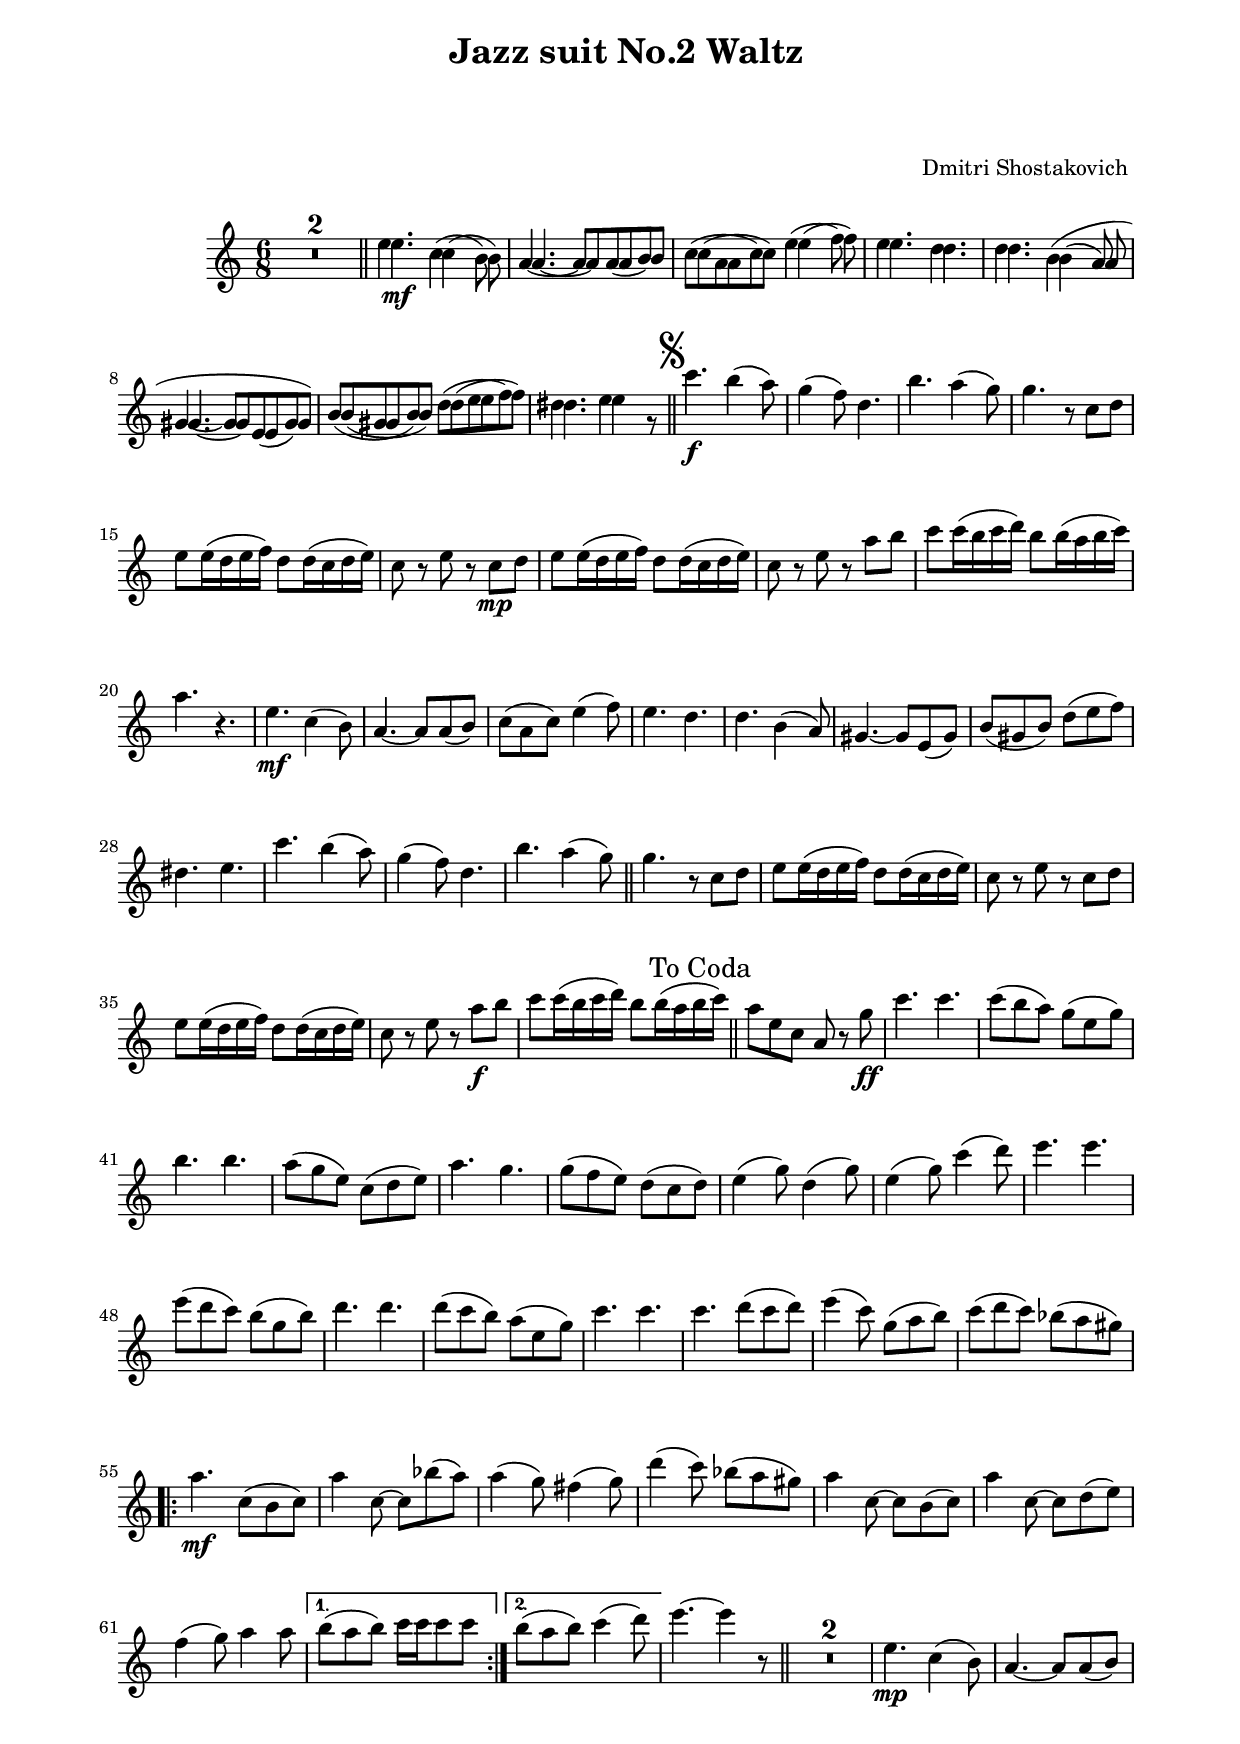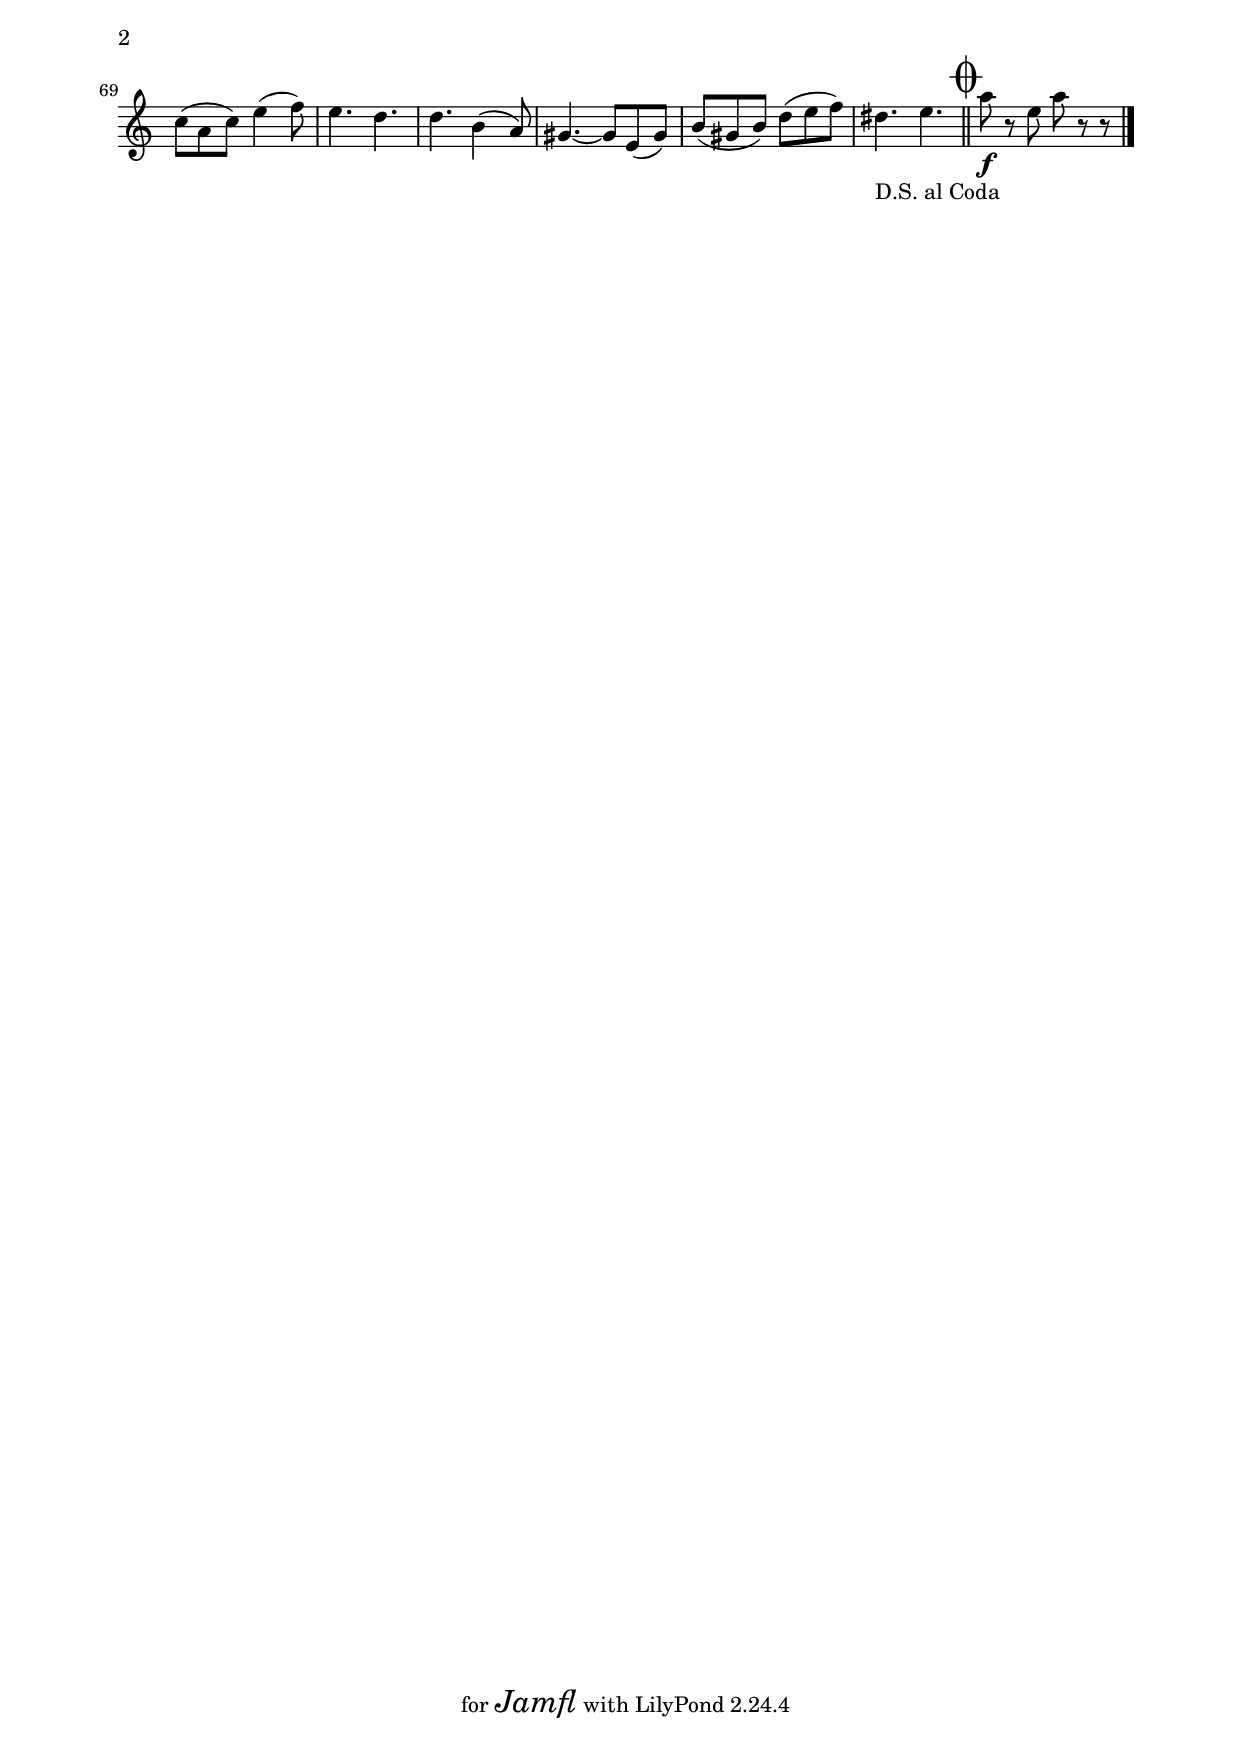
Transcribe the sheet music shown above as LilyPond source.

\version "2.22.1"

Melody_Second = {
  \compressMMRests {
    R1*6/8 * 2 \bar "||"
    e4. c4( b8) | a4.~ a8 a b | c( a c) e4( f8) |
    e4. d | d b4( a8 | gis4.~ gis8 e( gis) | 
    b( gis b) d( e f) | dis4. e |

  } % end compressMMrests


} % end Melody_Second
%(
Melody_First = {
    \compressMMRests {
      R1*2*6/8 \bar "||"
      e4.\mf c4( b8) | a4.~ a8 a( b) | c( a c) e4( f8) |
      e4. d | d b4( a8) | gis4.~ gis8 e( gis) | 
      b( gis b) d( e f) | dis4. e4 r8 |
      \bar "||"
      \once \override Score.RehearsalMark.font-size = #2
      \mark \markup { \musicglyph "scripts.segno" }
    %11
      c'4.\f b4( a8) | g4( f8) d4. | b'4. a4( g8) |
      g4. r8 c, d | e e16( d e f) d8 d16( c d e) |
      c8 r e r c\mp d | e e16( d e f) d8 d16( c d e) |
      c8 r e r a b | c c16( b c d) b8 b16( a b c) |
      a4. r4. |
    %21
      e\mf c4( b8) | a4.~ a8 a( b) | c( a c) e4( f8) |
      e4. d | d b4( a8) | gis4.~ gis8 e( gis) | b( gis b) d( e f) | 
      dis4. e | c'4. b4( a8) | g4( f8) d4. | b'4. a4( g8)
      \bar "||"
    %32
      g4. r8 c, d | e e16( d e f) d8 d16( c d e) |
      c8 r e r c d | e e16( d e f) d8 d16( c d e) |
      c8 r e r a\f b | c c16( b c d) b8 b16( a b c) |
      \mark "To Coda         "
      \bar "||"
      %\pageBreak
    %38
      a8 e c a r g'\ff | c4. c | c8( b a) g( e g) | b4. b |
      a8( g e) c( d e) | a4. g | g8( f e) d( c d) | 
      e4( g8) d4( g8) | e4( g8) c4( d8) | e4. e | 
      e8( d c) b( g b) | d4. d | d8( c b) a( e g) |
    %51
      c4. c | c d8( c d) | e4( c8) g( a b) | c( d c) bes( a gis) |
    %55
      \repeat volta 2 {
      
        a4.\mf c,8( b c) | a'4 c,8~ c bes'( a) | a4( g8) fis4( g8) |
        d'4( c8) bes( a gis) | a4 c,8~ c b( c) | a'4 c,8~ c d( e) |
        f4( g8) a4 a8 | 
      }
      \alternative {
        { b( a b) c16 c c8 c | }
        { b ( a b) c4( d8) | }
      }
    %64
      e4.~ e4 r8 \bar "||"
      R1*6/8 *2
      e,4.\mp c4( b8) | a4.~ a8 a( b) | c( a c) e4( f8) |
      e4. d | d b4( a8) | gis4.~ gis8 e( gis) |
      b( gis b) d( e f) | dis4._\markup { \left-align { D.S. "al Coda    " } } e | 
      \bar "||"
      \once \override Score.RehearsalMark.font-size = #4
      \mark \markup { \musicglyph "scripts.coda" }
      a8\f r e a r r
      \bar "|."
    } % end compressMMRests
    
} % end Melody
%)  
%%%%%%%% end Notes %%%%%%%%%

\header {

  title = \markup \center-column  { " Jazz suit No.2 Waltz "  " " }
  subtitle = "  "
  subsubtitle = "  "
  composer = " Dmitri Shostakovich "
  arranger = "  "
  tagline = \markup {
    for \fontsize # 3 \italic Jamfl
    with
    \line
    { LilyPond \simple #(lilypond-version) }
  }
}

#(set-global-staff-size 19)

\paper {
  left-margin = 2.0\cm
  right-margin = 1.8\cm
  system-system-spacing.basic-distance = # 16  %#8
}

commands = {
  \numericTimeSignature
  \time 6/8
  \key c \major
  %\tempo "Andante sostenuto" %4 = 76
}

\score {
  <<
    \context Staff \relative c'' { \commands \Melody_First }
    \context Staff \relative c'' { \commands \Melody_Second }
  >>
  \layout {}
  % c\midi {}
}